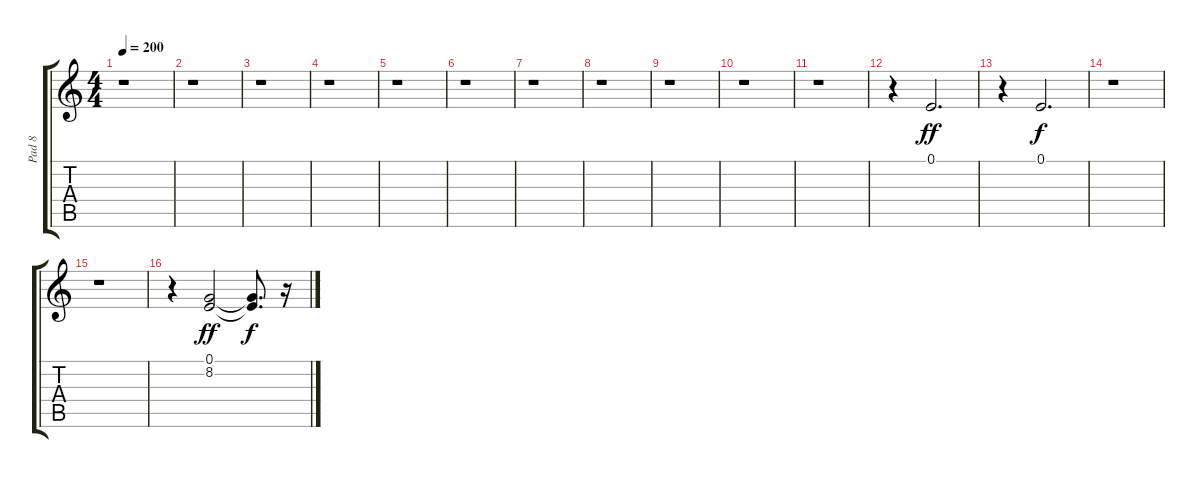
\track ("Pad 8" "Pad 8") {instrument pad8sweep}
\staff {score tabs}
\tuning (E4 B3 G3 D3 A2 E2) {hide}
\ts (4 4)
\tempo 200
\clef g2
\ks c
r.1{dy f} |
r.1 |
r.1 |
r.1 |
r.1 |
r.1 |
r.1 |
r.1 |
r.1 |
r.1 |
r.1 |
r.4 0.1.2{d dy ff} |
r.4 0.1.2{d dy f} |
r.1 |
r.1 |
r.4 (0.1 8.2).2{dy ff} (0.1{t} 8.2{t}).8{d dy f} r.16
